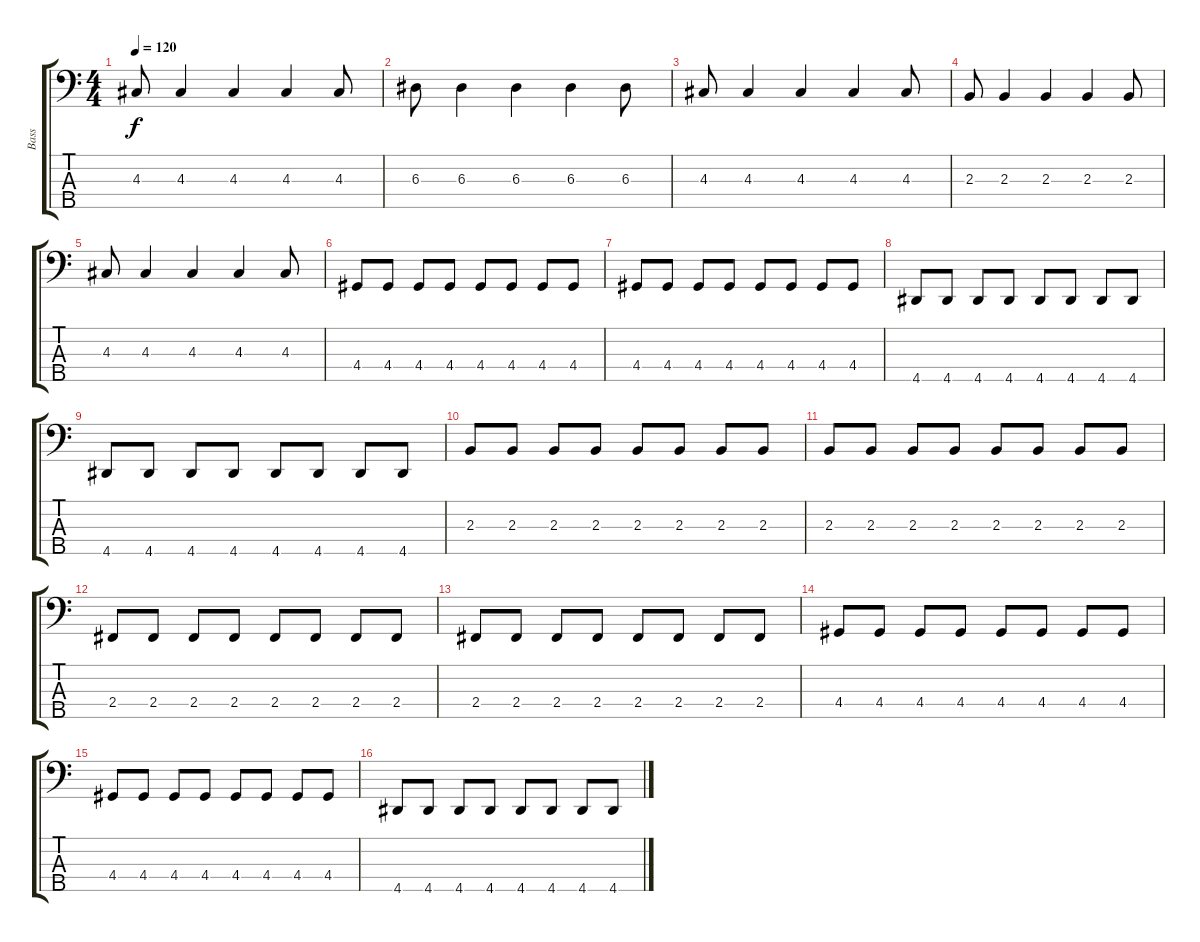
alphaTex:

\track ("Bass" "Bass") {instrument electricbassfinger}
\staff {score tabs}
\tuning (G2 D2 A1 E1 B0) {hide}
\ts (4 4)
\tempo 120
\clef f4
\ks c
4.3.8{dy f} 4.3.4 4.3.4 4.3.4 4.3.8 |
6.3.8 6.3.4 6.3.4 6.3.4 6.3.8 |
4.3.8 4.3.4 4.3.4 4.3.4 4.3.8 |
2.3.8 2.3.4 2.3.4 2.3.4 2.3.8 |
4.3.8 4.3.4 4.3.4 4.3.4 4.3.8 |
4.4.8 4.4.8 4.4.8 4.4.8 4.4.8 4.4.8 4.4.8 4.4.8 |
4.4.8 4.4.8 4.4.8 4.4.8 4.4.8 4.4.8 4.4.8 4.4.8 |
4.5.8 4.5.8 4.5.8 4.5.8 4.5.8 4.5.8 4.5.8 4.5.8 |
4.5.8 4.5.8 4.5.8 4.5.8 4.5.8 4.5.8 4.5.8 4.5.8 |
2.3.8 2.3.8 2.3.8 2.3.8 2.3.8 2.3.8 2.3.8 2.3.8 |
2.3.8 2.3.8 2.3.8 2.3.8 2.3.8 2.3.8 2.3.8 2.3.8 |
2.4.8 2.4.8 2.4.8 2.4.8 2.4.8 2.4.8 2.4.8 2.4.8 |
2.4.8 2.4.8 2.4.8 2.4.8 2.4.8 2.4.8 2.4.8 2.4.8 |
4.4.8 4.4.8 4.4.8 4.4.8 4.4.8 4.4.8 4.4.8 4.4.8 |
4.4.8 4.4.8 4.4.8 4.4.8 4.4.8 4.4.8 4.4.8 4.4.8 |
4.5.8 4.5.8 4.5.8 4.5.8 4.5.8 4.5.8 4.5.8 4.5.8
